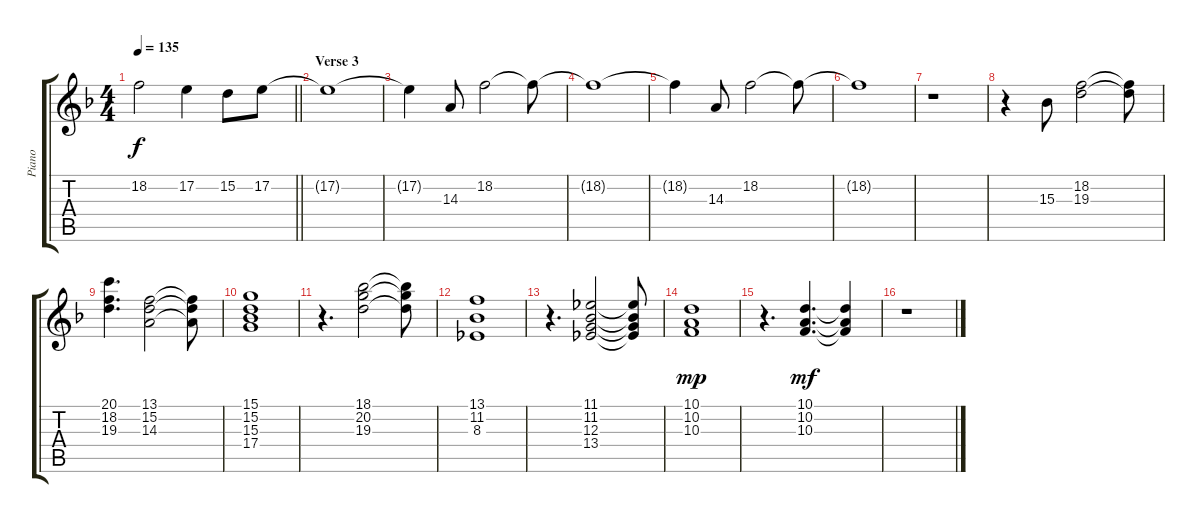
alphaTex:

\track ("Piano" "Piano") {instrument acousticgrandpiano}
\staff {score tabs}
\tuning (E4 B3 G3 D3 A2 E2) {hide}
\ts (4 4)
\tempo 135
\clef g2
\barLineRight lightlight
\ks f
18.2{t}.2{dy f} 17.2.4 15.2.8 17.2.8 |
\section ("" "Verse 3")
17.2{t}.1 |
17.2{t}.4 14.3.8 18.2.2 18.2{t}.8 |
18.2{t}.1 |
18.2{t}.4 14.3.8 18.2.2 18.2{t}.8 |
18.2{t}.1 |
r.1 |
r.4 15.3.8 (18.2 19.3).2 (18.2{t} 19.3{t}).8 |
(20.1 18.2 19.3).4{d} (13.1 15.2 14.3).2 (13.1{t} 15.2{t} 14.3{t}).8 |
(15.1 15.2 15.3 17.4).1 |
r.4{d} (18.1 20.2 19.3).2 (18.1{t} 20.2{t} 19.3{t}).8 |
(13.1 11.2 8.3).1 |
r.4{d} (11.1 11.2 12.3 13.4).2 (11.1{t} 11.2{t} 12.3{t} 13.4{t}).8 |
(10.1 10.2 10.3).1{dy mp} |
r.4{d} (10.1 10.2 10.3).4{d dy mf} (10.1{t} 10.2{t} 10.3{t}).4 |
r.1
